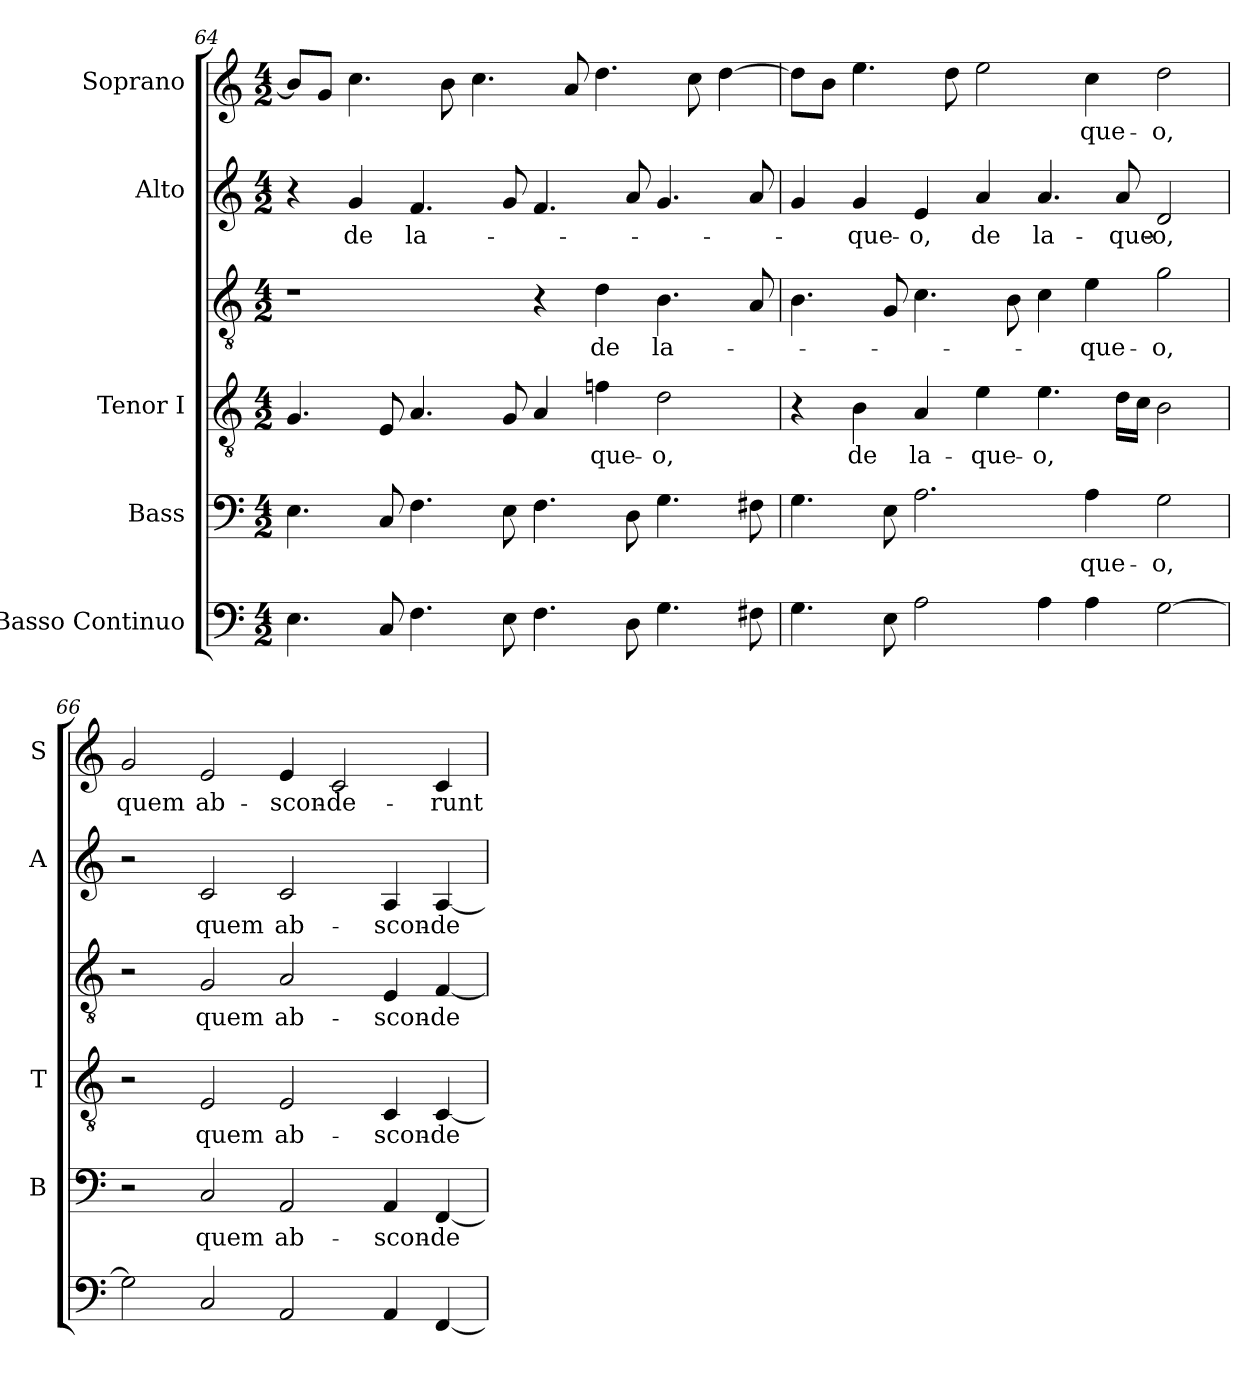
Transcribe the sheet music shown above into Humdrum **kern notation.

**kern	**kern	**text	**kern	**text	**kern	**text	**kern	**text	**kern	**text
*part5	*part4	*part4	*part3	*part3	*part3	*part3	*part2	*part2	*part1	*part1
*staff6	*staff5	*staff5	*staff4	*staff4	*staff3	*staff3	*staff2	*staff2	*staff1	*staff1
*I"Basso Continuo	*I"Bass	*	*I"Tenor I	*	*	*	*I"Alto	*	*I"Soprano	*
*	*I'B	*	*I'T	*	*	*	*I'A	*	*I'S	*
*clefF4	*clefF4	*	*clefGv2	*	*clefGv2	*	*clefG2	*	*clefG2	*
*	*ITrd7c12	*	*	*	*	*	*	*	*	*
*k[]	*k[]	*	*k[]	*	*k[]	*	*k[]	*	*k[]	*
*C:	*C:	*	*C:	*	*C:	*	*C:	*	*C:	*
*M4/2	*M4/2	*	*M4/2	*	*M4/2	*	*M4/2	*	*M4/2	*
=64	=64	=64	=64	=64	=64	=64	=64	=64	=64	=64
4.Ei\	4.EEi\	.	4.Gi/	.	1r	.	4r	.	8bi/L]	.
.	.	.	.	.	.	.	.	.	8gi/J	.
!	!	!	!	!	!	!	!	!LO:LY:b:color=#000000	!	!
.	.	.	.	.	.	.	4gi/	de	4.cci\	.
8Ci/	8CCi/	.	8Ei/	.	.	.	.	.	.	.
!	!	!	!	!	!	!	!	!LO:LY:b:color=#000000	!	!
4.Fi\	4.FFi\	.	4.Ai/	.	.	.	4.fi/	la-	.	.
.	.	.	.	.	.	.	.	.	8bi\	.
.	.	.	.	.	.	.	.	.	4.cci\	.
8Ei\	8EEi\	.	8Gi/	.	.	.	8gi/	.	.	.
4.Fi\	4.FFi\	.	4Ai/	.	4r	.	4.fi/	.	.	.
.	.	.	.	.	.	.	.	.	8ai/	.
!	!	!	!	!LO:LY:b:color=#000000	!	!	!	!	!	!
!	!	!	!	!	!	!LO:LY:b:color=#000000	!	!	!	!
.	.	.	4fni\	-que-	4di\	de	.	.	4.ddi\	.
8Di\	8DDi\	.	.	.	.	.	8ai/	.	.	.
!	!	!	!	!LO:LY:b:color=#000000	!	!	!	!	!	!
!	!	!	!	!	!	!LO:LY:b:color=#000000	!	!	!	!
4.Gi\	4.GGi\	.	2di\	-o,	4.Bi\	la-	4.gi/	.	.	.
.	.	.	.	.	.	.	.	.	8cci\	.
.	.	.	.	.	.	.	.	.	[>4ddi\	.
8F#Xi\	8FF#Xi\	.	.	.	8Ai/	.	8ai/	.	.	.
=65	=65	=65	=65	=65	=65	=65	=65	=65	=65	=65
4.Gi\	4.GGi\	.	4r	.	4.Bi\	.	4gi/	.	8ddi\L]	.
.	.	.	.	.	.	.	.	.	8bi\J	.
!	!	!	!	!LO:LY:b:color=#000000	!	!	!	!	!	!
!	!	!	!	!	!	!	!	!LO:LY:b:color=#000000	!	!
.	.	.	4Bi\	de	.	.	4gi/	-que-	4.eei\	.
8Ei\	8EEi\	.	.	.	8Gi/	.	.	.	.	.
!	!	!	!	!LO:LY:b:color=#000000	!	!	!	!	!	!
!	!	!	!	!	!	!	!	!LO:LY:b:color=#000000	!	!
2Ai\	2.AAi\	.	4Ai/	la-	4.ci\	.	4ei/	-o,	.	.
.	.	.	.	.	.	.	.	.	8ddi\	.
!	!	!	!	!LO:LY:b:color=#000000	!	!	!	!	!	!
!	!	!	!	!	!	!	!	!LO:LY:b:color=#000000	!	!
.	.	.	4ei\	-que-	.	.	4ai/	de	2eei\	.
.	.	.	.	.	8Bi\	.	.	.	.	.
!	!	!	!	!LO:LY:b:color=#000000	!	!	!	!	!	!
!	!	!	!	!	!	!	!	!LO:LY:b:color=#000000	!	!
4Ai\	.	.	4.ei\	-o,	4ci\	.	4.ai/	la-	.	.
!	!	!LO:LY:b:color=#000000	!	!	!	!	!	!	!	!
!	!	!	!	!	!	!LO:LY:b:color=#000000	!	!	!	!
!	!	!	!	!	!	!	!	!	!	!LO:LY:b:color=#000000
4Ai\	4AAi\	-que-	.	.	4ei\	-que-	.	.	4cci\	-que-
!	!	!	!	!	!	!	!	!LO:LY:b:color=#000000	!	!
.	.	.	16di\LL	.	.	.	8ai/	-que-	.	.
.	.	.	16ci\JJ	.	.	.	.	.	.	.
!	!	!LO:LY:b:color=#000000	!	!	!	!	!	!	!	!
!	!	!	!	!	!	!LO:LY:b:color=#000000	!	!	!	!
!	!	!	!	!	!	!	!	!LO:LY:b:color=#000000	!	!
!	!	!	!	!	!	!	!	!	!	!LO:LY:b:color=#000000
[>2Gi\	2GGi\	-o,	2Bi\	.	2gi\	-o,	2di/	-o,	2ddi\	-o,
!!LO:PB:g=z
=66	=66	=66	=66	=66	=66	=66	=66	=66	=66	=66
!	!	!	!	!	!	!	!	!	!	!LO:LY:b:color=#000000
2Gi\]	2r	.	2r	.	2r	.	2r	.	2gi/	quem
!	!	!LO:LY:b:color=#000000	!	!	!	!	!	!	!	!
!	!	!	!	!LO:LY:b:color=#000000	!	!	!	!	!	!
!	!	!	!	!	!	!LO:LY:b:color=#000000	!	!	!	!
!	!	!	!	!	!	!	!	!LO:LY:b:color=#000000	!	!
!	!	!	!	!	!	!	!	!	!	!LO:LY:b:color=#000000
2Ci/	2CCi/	quem	2Ei/	quem	2Gi/	quem	2ci/	quem	2ei/	ab-
!	!	!LO:LY:b:color=#000000	!	!	!	!	!	!	!	!
!	!	!	!	!LO:LY:b:color=#000000	!	!	!	!	!	!
!	!	!	!	!	!	!LO:LY:b:color=#000000	!	!	!	!
!	!	!	!	!	!	!	!	!LO:LY:b:color=#000000	!	!
!	!	!	!	!	!	!	!	!	!	!LO:LY:b:color=#000000
2AAi/	2AAAi/	ab-	2Ei/	ab-	2Ai/	ab-	2ci/	ab-	4ei/	-scon-
!	!	!	!	!	!	!	!	!	!	!LO:LY:b:color=#000000
.	.	.	.	.	.	.	.	.	2ci/	-de-
!	!	!LO:LY:b:color=#000000	!	!	!	!	!	!	!	!
!	!	!	!	!LO:LY:b:color=#000000	!	!	!	!	!	!
!	!	!	!	!	!	!LO:LY:b:color=#000000	!	!	!	!
!	!	!	!	!	!	!	!	!LO:LY:b:color=#000000	!	!
4AAi/	4AAAi/	-scon-	4Ci/	-scon-	4Ei/	-scon-	4Ai/	-scon-	.	.
!	!	!LO:LY:b:color=#000000	!	!	!	!	!	!	!	!
!	!	!	!	!LO:LY:b:color=#000000	!	!	!	!	!	!
!	!	!	!	!	!	!LO:LY:b:color=#000000	!	!	!	!
!	!	!	!	!	!	!	!	!LO:LY:b:color=#000000	!	!
!	!	!	!	!	!	!	!	!	!	!LO:LY:b:color=#000000
[<4FFi/	[<4FFFi/	-de-	[<4Ci/	-de-	[<4Fi/	-de-	[<4Ai/	-de-	4ci/	-runt
=	=	=	=	=	=	=	=	=	=	=
*-	*-	*-	*-	*-	*-	*-	*-	*-	*-	*-
